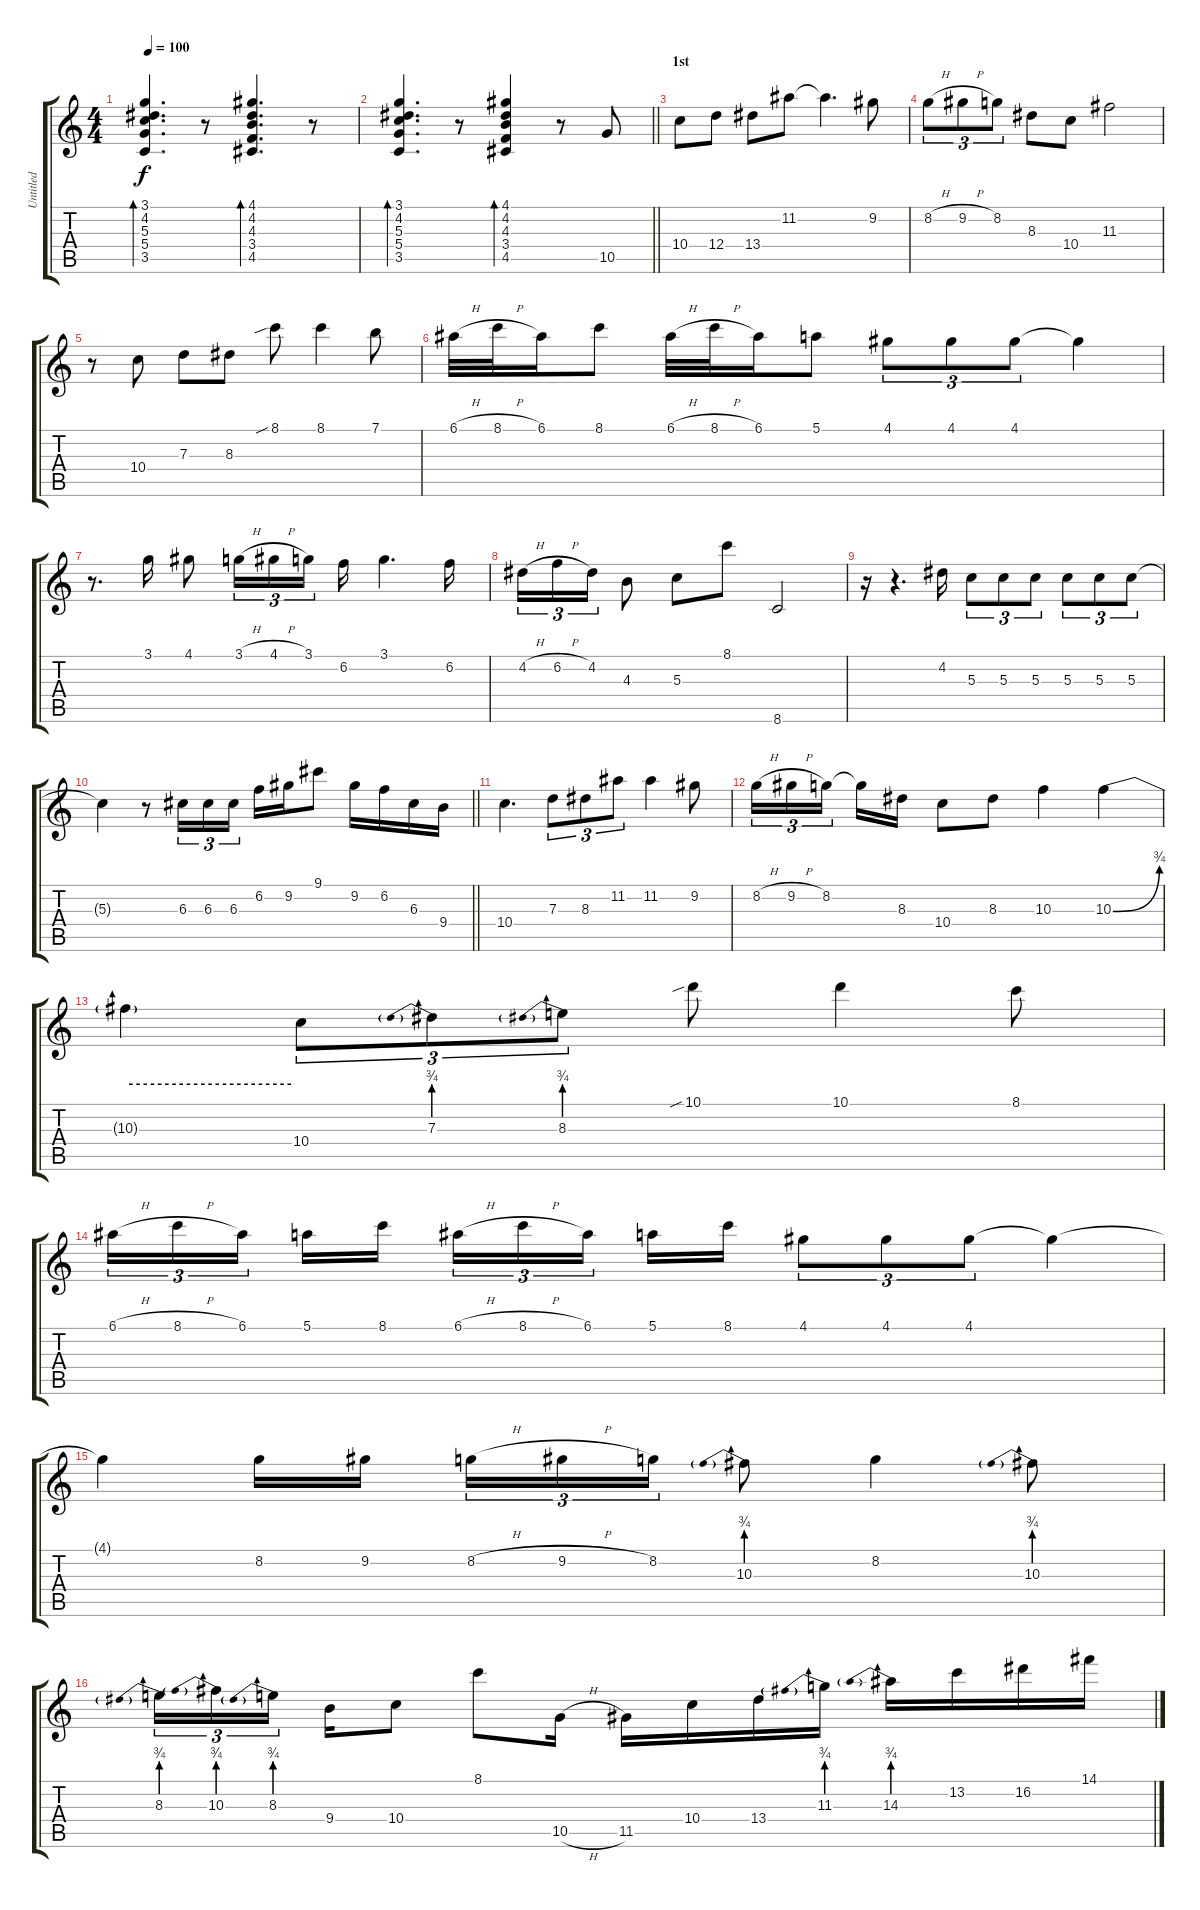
\track ("Untitled" "Untitled") {instrument acousticguitarsteel}
\staff {score tabs}
\tuning (E4 B3 G3 D3 A2 E2) {hide}
\ts (4 4)
\tempo 100
\clef g2
\ks c
(3.1 4.2 5.3 5.4 3.5).4{d bd 30 dy f instrument acousticguitarsteel} r.8 (4.1 4.2 4.3 3.4 4.5).4{d bd 30} r.8 |
\barLineRight lightlight
(3.1 4.2 5.3 5.4 3.5).4{d bd 30} r.8 (4.1 4.2 4.3 3.4 4.5).4{bd 30} r.8 10.5.8 |
\section ("" "1st")
10.4.8 12.4.8 13.4.8 11.2.8 11.2{t}.4{d} 9.2.8 |
8.2{h}.8{tu (3 2)} 9.2{h}.8{tu (3 2)} 8.2.8{tu (3 2)} 8.3.8 10.4.8 11.3.2 |
r.8 10.4.8 7.3.8 8.3.8 8.1{sib}.8 8.1.4 7.1.8 |
6.1{h}.32 8.1{h}.32 6.1.16 8.1.8 6.1{h}.32 8.1{h}.32 6.1.16 5.1.8 4.1.8{tu (3 2)} 4.1.8{tu (3 2)} 4.1.8{tu (3 2)} 4.1{t}.4 |
r.8{d} 3.1.16 4.1.8 3.1{h}.16{tu (3 2)} 4.1{h}.16{tu (3 2)} 3.1.16{tu (3 2)} 6.2.16 3.1.4{d} 6.2.16 |
4.2{h}.16{tu (3 2)} 6.2{h}.16{tu (3 2)} 4.2.16{tu (3 2)} 4.3.8 5.3.8 8.1.8 8.6.2 |
r.16 r.4{d} 4.2.16 5.3.8{tu (3 2)} 5.3.8{tu (3 2)} 5.3.8{tu (3 2)} 5.3.8{tu (3 2)} 5.3.8{tu (3 2)} 5.3.8{tu (3 2)} |
\barLineRight lightlight
5.3{t}.4 r.8 6.3.16{tu (3 2)} 6.3.16{tu (3 2)} 6.3.16{tu (3 2)} 6.2.16 9.2.16 9.1.8 9.2.16 6.2.16 6.3.16 9.4.16 |
10.4.4{d} 7.3.8{tu (3 2)} 8.3.8{tu (3 2)} 11.2.8{tu (3 2)} 11.2.4 9.2.8 |
8.2{h}.16{tu (3 2)} 9.2{h}.16{tu (3 2)} 8.2.16{tu (3 2) beam splitsecondary} 8.2{t}.16 8.3.16 10.4.8 8.3.8 10.3.4 10.3{be (bend 0 0 60 3)}.4 |
10.3{be (hold 0 3 60 3) t}.4 10.4.8{tu (3 2)} 7.3{be (prebend 0 3 60 3)}.8{tu (3 2)} 8.3{be (prebend 0 3 60 3)}.8{tu (3 2)} 10.1{sib}.8 10.1.4 8.1.8 |
6.1{h}.16{tu (3 2)} 8.1{h}.16{tu (3 2)} 6.1.16{tu (3 2) beam splitsecondary} 5.1.16 8.1.16 6.1{h}.16{tu (3 2)} 8.1{h}.16{tu (3 2)} 6.1.16{tu (3 2) beam splitsecondary} 5.1.16 8.1.16 4.1.8{tu (3 2)} 4.1.8{tu (3 2)} 4.1.8{tu (3 2)} 4.1{t}.4 |
4.1{t}.4 8.2.16 9.2.16{beam splitsecondary} 8.2{h}.16{tu (3 2)} 9.2{h}.16{tu (3 2)} 8.2.16{tu (3 2)} 10.3{be (prebend 0 3 60 3)}.8 8.2.4 10.3{be (prebend 0 3 60 3)}.8 |
8.3{be (prebend 0 3 60 3)}.16{tu (3 2)} 10.3{be (prebend 0 3 60 3)}.16{tu (3 2)} 8.3{be (prebend 0 3 60 3)}.16{tu (3 2) beam splitsecondary} 9.4.16 10.4.8 8.1.8 10.5{h}.16 11.5.16 10.4.16 13.4.16 11.3{be (prebend 0 3 60 3)}.16 14.3{be (prebend 0 3 60 3)}.16 13.2.16 16.2.16 14.1.16
